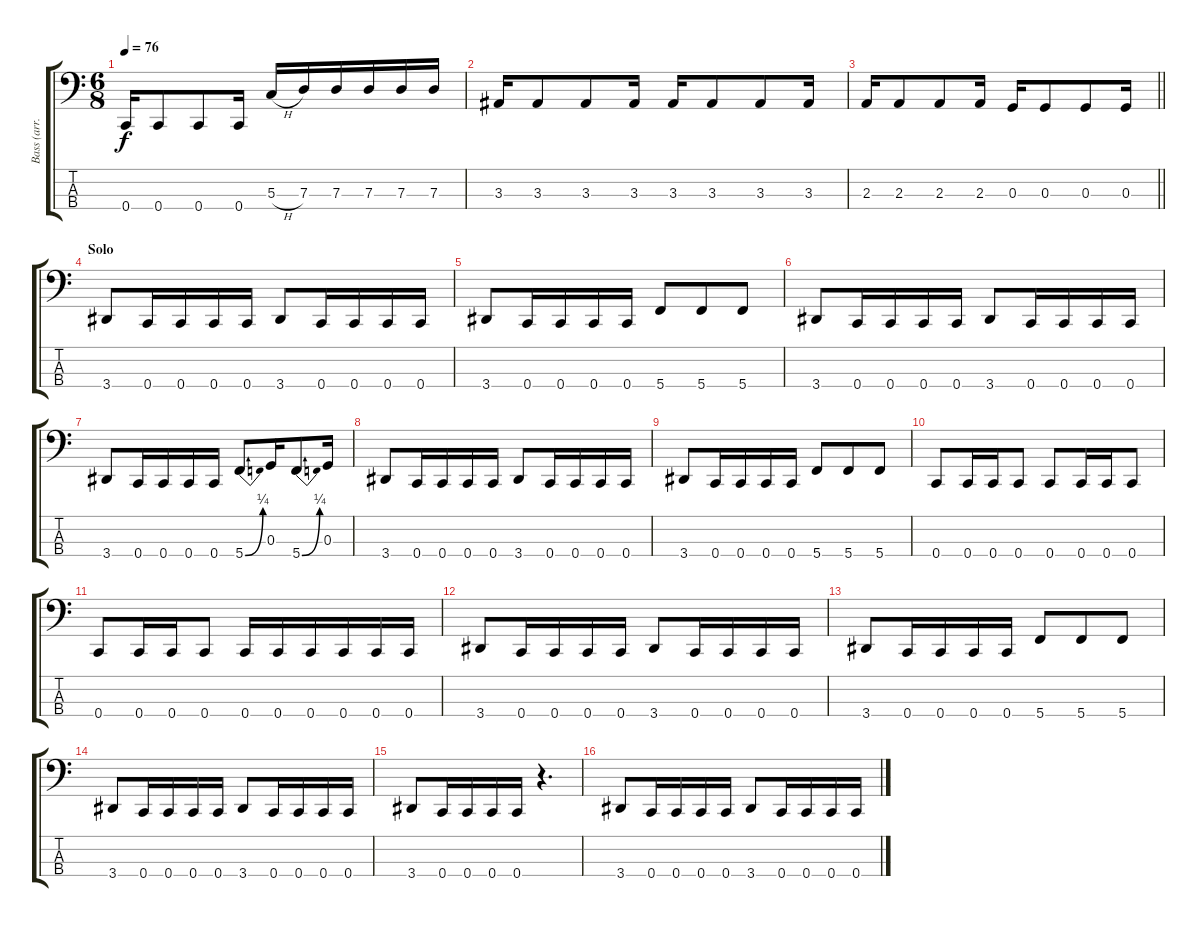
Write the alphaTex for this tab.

\track ("Bass (arr. 4 string)" "Bass (arr.") {instrument electricbassfinger}
\staff {score tabs}
\tuning (F2 C2 G1 C1) {hide}
\ts (6 8)
\tempo 76
\clef f4
\ks c
0.4.16{dy f} 0.4.8 0.4.8 0.4.16 5.3{h}.16 7.3.16 7.3.16 7.3.16 7.3.16 7.3.16 |
3.3.16 3.3.8 3.3.8 3.3.16 3.3.16 3.3.8 3.3.8 3.3.16 |
\barLineRight lightlight
2.3.16 2.3.8 2.3.8 2.3.16 0.3.16 0.3.8 0.3.8 0.3.16 |
\section ("" "Solo")
3.4.8 0.4.16 0.4.16 0.4.16 0.4.16 3.4.8 0.4.16 0.4.16 0.4.16 0.4.16 |
3.4.8 0.4.16 0.4.16 0.4.16 0.4.16 5.4.8 5.4.8 5.4.8 |
3.4.8 0.4.16 0.4.16 0.4.16 0.4.16 3.4.8 0.4.16 0.4.16 0.4.16 0.4.16 |
3.4.8 0.4.16 0.4.16 0.4.16 0.4.16 5.4{be (bend 0 0 60 1)}.8 0.3.16 5.4{be (bend 0 0 60 1)}.8 0.3.16 |
3.4.8 0.4.16 0.4.16 0.4.16 0.4.16 3.4.8 0.4.16 0.4.16 0.4.16 0.4.16 |
3.4.8 0.4.16 0.4.16 0.4.16 0.4.16 5.4.8 5.4.8 5.4.8 |
0.4.8 0.4.16 0.4.16 0.4.8 0.4.8 0.4.16 0.4.16 0.4.8 |
0.4.8 0.4.16 0.4.16 0.4.8 0.4.16 0.4.16 0.4.16 0.4.16 0.4.16 0.4.16 |
3.4.8 0.4.16 0.4.16 0.4.16 0.4.16 3.4.8 0.4.16 0.4.16 0.4.16 0.4.16 |
3.4.8 0.4.16 0.4.16 0.4.16 0.4.16 5.4.8 5.4.8 5.4.8 |
3.4.8 0.4.16 0.4.16 0.4.16 0.4.16 3.4.8 0.4.16 0.4.16 0.4.16 0.4.16 |
3.4.8 0.4.16 0.4.16 0.4.16 0.4.16 r.4{d} |
3.4.8 0.4.16 0.4.16 0.4.16 0.4.16 3.4.8 0.4.16 0.4.16 0.4.16 0.4.16
